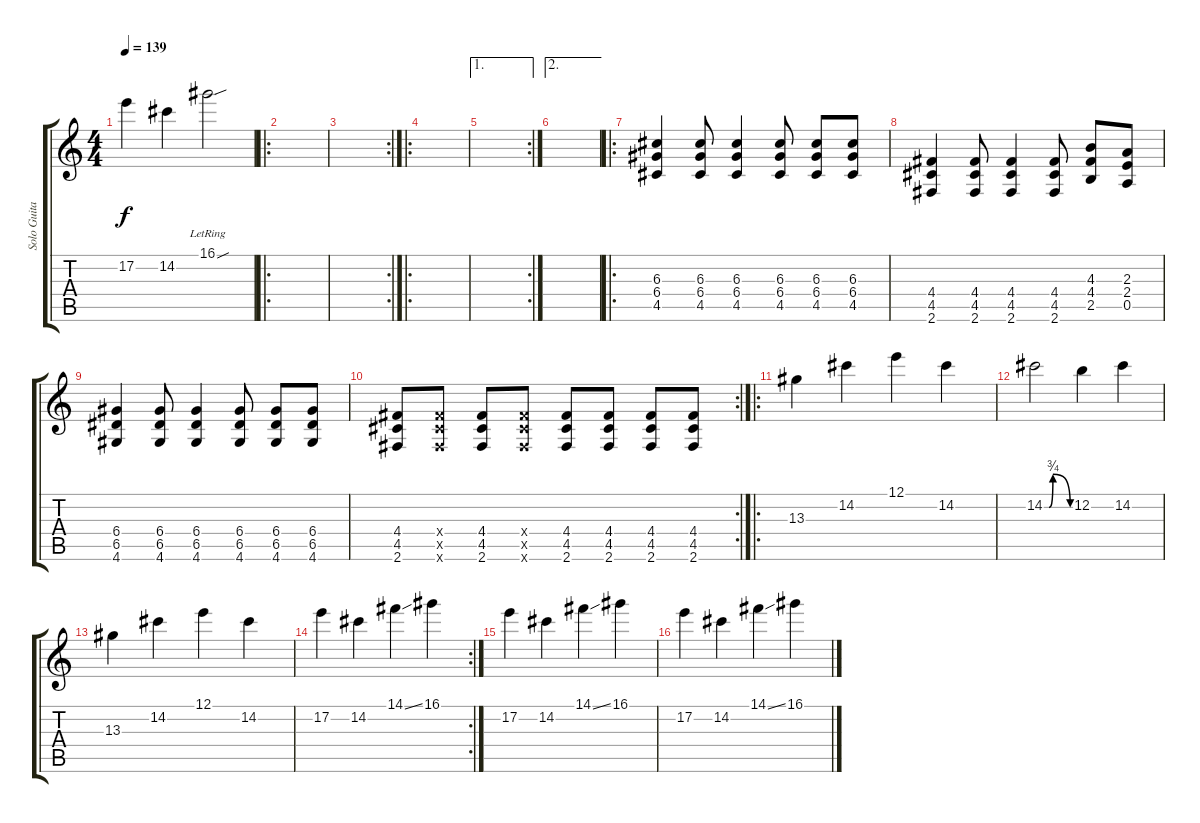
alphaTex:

\track ("Solo Guitar" "Solo Guita") {instrument distortionguitar}
\staff {score tabs}
\tuning (E4 B3 G3 D3 A2 E2) {hide}
\ts (4 4)
\tempo 139
\clef g2
\ks c
17.2.4{dy f} 14.2.4 16.1{sou lr}.2 |
\ro
|
\rc 2
|
\ro
|
\ae 1
\rc 2
|
\ae 2
|
\ro
(6.3 6.4 4.5).4 (6.3 6.4 4.5).8 (6.3 6.4 4.5).4 (6.3 6.4 4.5).8 (6.3 6.4 4.5).8 (6.3 6.4 4.5).8 |
(4.4 4.5 2.6).4 (4.4 4.5 2.6).8 (4.4 4.5 2.6).4 (4.4 4.5 2.6).8 (4.3 4.4 2.5).8 (2.3 2.4 0.5).8 |
(6.4 6.5 4.6).4 (6.4 6.5 4.6).8 (6.4 6.5 4.6).4 (6.4 6.5 4.6).8 (6.4 6.5 4.6).8 (6.4 6.5 4.6).8 |
\rc 2
(4.4 4.5 2.6).8 (4.4{x} 4.5{x} 2.6{x}).8 (4.4 4.5 2.6).8 (4.4{x} 4.5{x} 2.6{x}).8 (4.4 4.5 2.6).8 (4.4 4.5 2.6).8 (4.4 4.5 2.6).8 (4.4 4.5 2.6).8 |
\ro
13.3.4 14.2.4 12.1.4 14.2.4 |
14.2{be (custom 0 0 11 0 20 3 60 0)}.2 12.2.4 14.2.4 |
13.3.4 14.2.4 12.1.4 14.2.4 |
\rc 2
17.2.4 14.2.4 14.1{ss}.4 16.1.4 |
17.2.4 14.2.4 14.1{ss}.4 16.1.4 |
17.2.4 14.2.4 14.1{ss}.4 16.1.4
